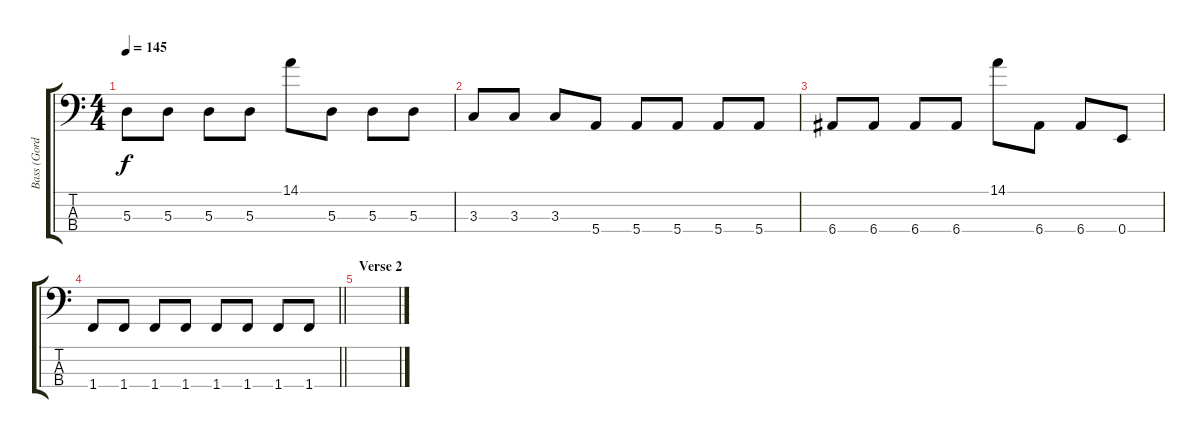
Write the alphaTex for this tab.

\track ("Bass (Gordan)" "Bass (Gord") {instrument electricbassfinger}
\staff {score tabs}
\tuning (G2 D2 A1 E1) {hide}
\ts (4 4)
\tempo 145
\clef f4
\ks c
5.3.8{dy f} 5.3.8 5.3.8 5.3.8 14.1.8 5.3.8 5.3.8 5.3.8 |
3.3.8 3.3.8 3.3.8 5.4.8 5.4.8 5.4.8 5.4.8 5.4.8 |
6.4.8 6.4.8 6.4.8 6.4.8 14.1.8 6.4.8 6.4.8 0.4.8 |
\barLineRight lightlight
1.4.8 1.4.8 1.4.8 1.4.8 1.4.8 1.4.8 1.4.8 1.4.8 |
\section ("" "Verse 2")
